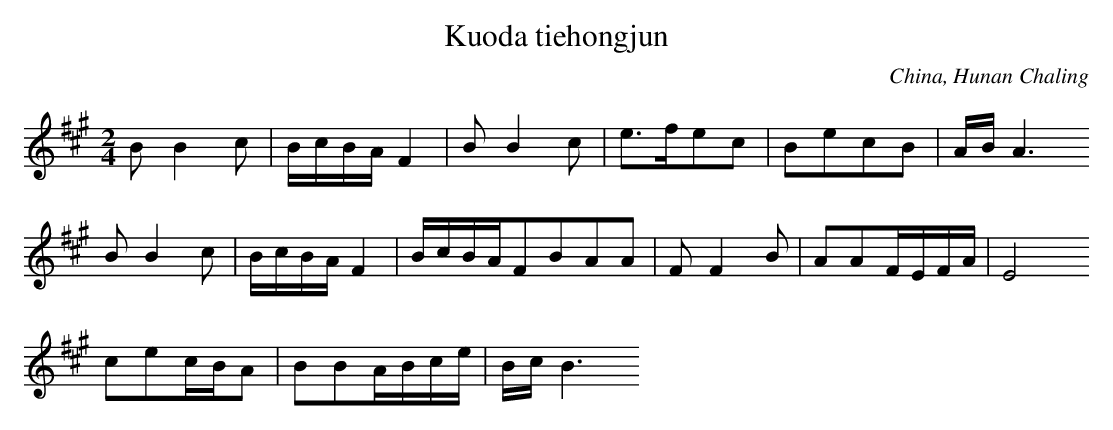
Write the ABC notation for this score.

X:1
T: Kuoda tiehongjun
O: China, Hunan Chaling
M: 2/4
L: 1/16
K: A
B2B4c2 | BcBAF4 | B2B4c2 | e3fe2c2 | B2e2c2B2 | ABA6
B2B4c2 | BcBAF4 | BcBAF2B2A2A2 | F2F4B2 | A2A2FEFA | E8
c2e2cBA2 | B2B2ABce | BcB6
